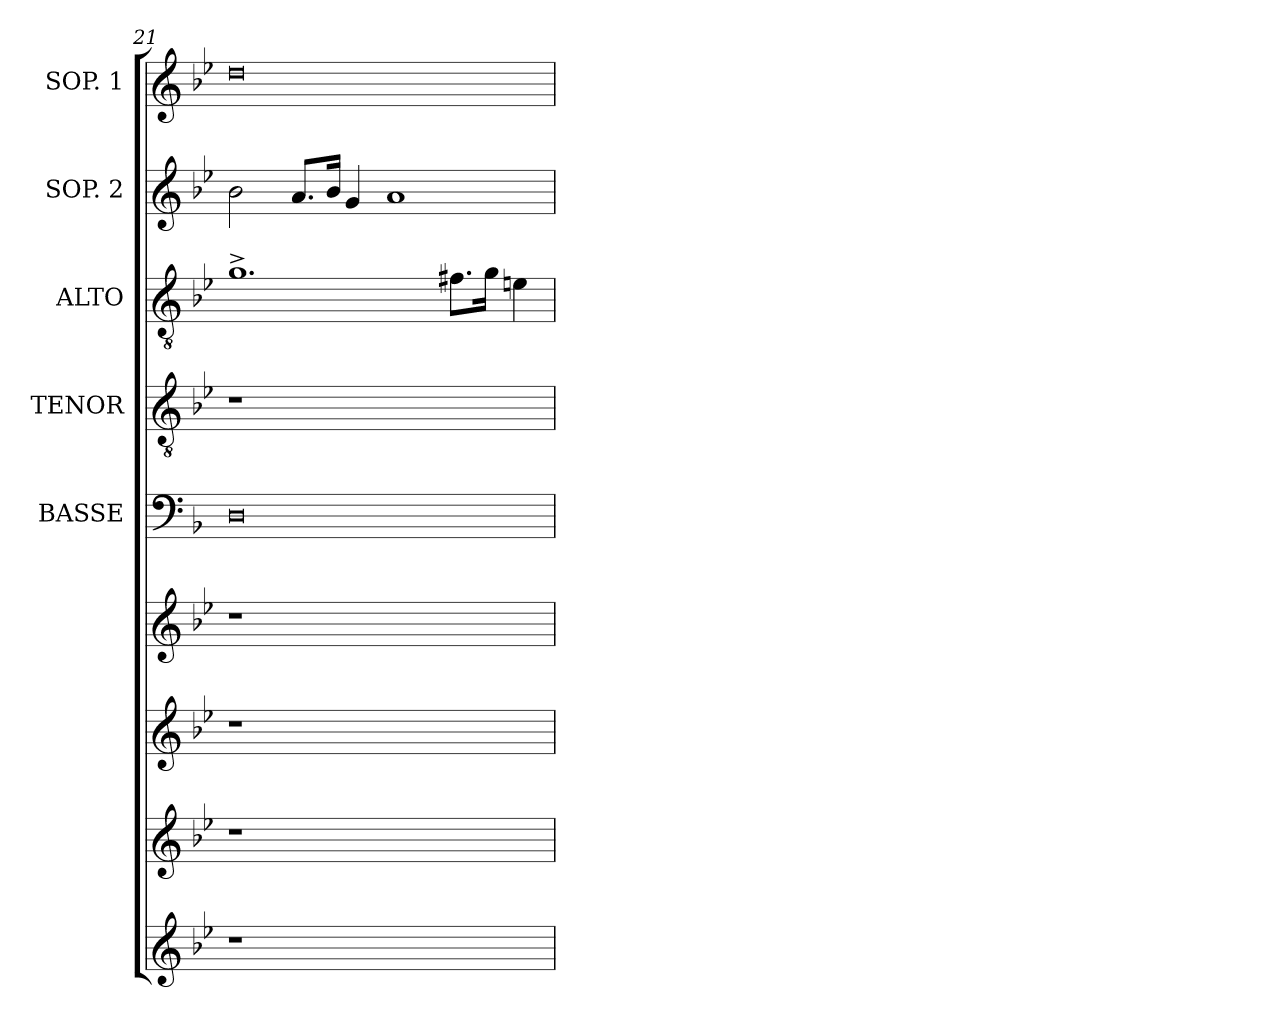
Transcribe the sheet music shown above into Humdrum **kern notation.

**kern	**kern	**kern	**kern	**kern	**kern	**kern	**kern	**kern
*part9	*part8	*part7	*part6	*part5	*part4	*part3	*part2	*part1
*staff9	*staff8	*staff7	*staff6	*staff5	*staff4	*staff3	*staff2	*staff1
*	*	*	*	*I"BASSE	*I"TENOR	*I"ALTO	*I"SOP. 2	*I"SOP. 1
*	*	*	*	*I'BAS.	*I'TEN.	*I'ALT.	*I'SOP. 2	*I'SOP. 1
*clefG2	*clefG2	*clefG2	*clefG2	*clefF4	*clefGv2	*clefGv2	*clefG2	*clefG2
*k[b-e-]	*k[b-e-]	*k[b-e-]	*k[b-e-]	*k[b-]	*k[b-e-]	*k[b-e-]	*k[b-e-]	*k[b-e-]
*B-:	*B-:	*B-:	*B-:	*F:	*B-:	*B-:	*B-:	*B-:
=21	=21	=21	=21	=21	=21	=21	=21	=21
1r	1r	1r	1r	0D	1r	1.g^>	2b-\	0dd
.	.	.	.	.	.	.	8.a/L	.
.	.	.	.	.	.	.	16b-/Jk	.
.	.	.	.	.	.	.	4g/	.
1ryy	1ryy	1ryy	1ryy	.	1ryy	.	1a	.
.	.	.	.	.	.	8.f#X\L	.	.
.	.	.	.	.	.	16g\Jk	.	.
.	.	.	.	.	.	4en\	.	.
=	=	=	=	=	=	=	=	=
*-	*-	*-	*-	*-	*-	*-	*-	*-
